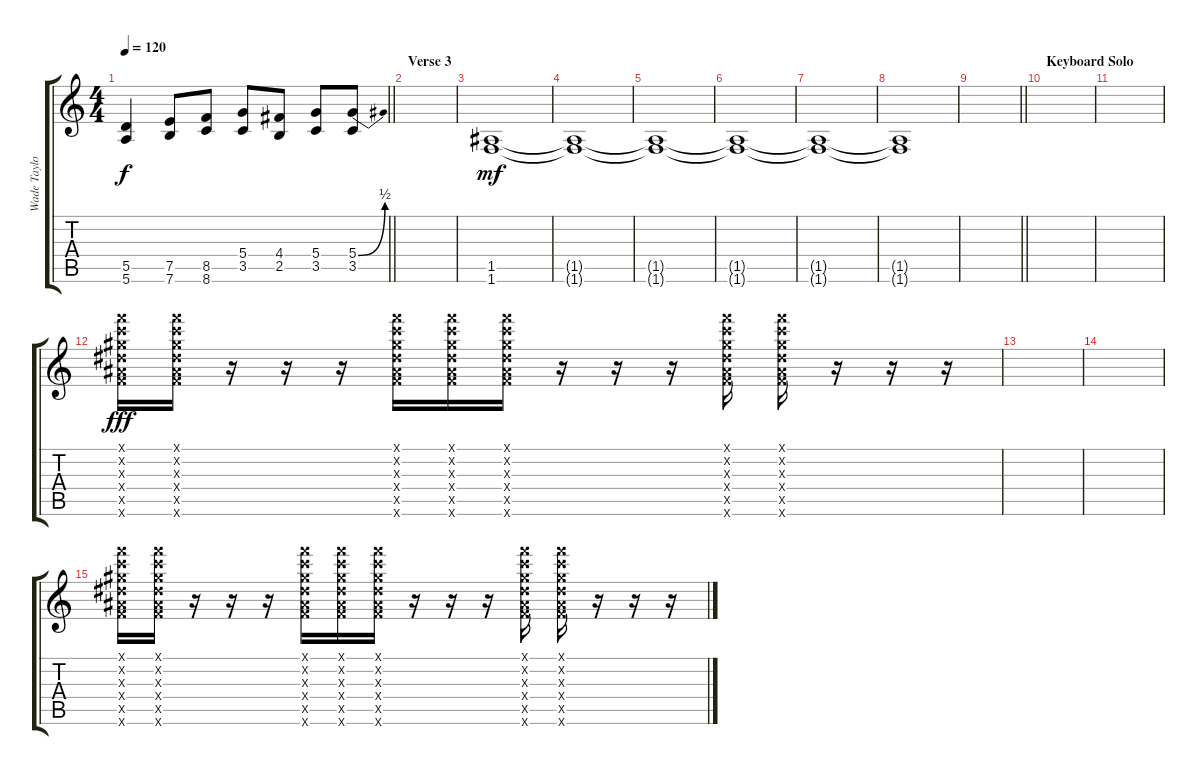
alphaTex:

\track ("Wade Taylor" "Wade Taylo") {instrument overdrivenguitar}
\staff {score tabs}
\tuning (E4 B3 G3 D3 A2 E2) {hide}
\ts (4 4)
\tempo 120
\clef g2
\barLineRight lightlight
\ks c
(5.5 5.6).4{dy f} (7.5 7.6).8 (8.5 8.6).8 (5.4 3.5).8 (4.4 2.5).8 (5.4 3.5).8 (5.4{be (bend 0 0 60 2)} 3.5).8 |
\section ("" "Verse 3")
|
(1.5 1.6).1{dy mf} |
(1.5{t} 1.6{t}).1 |
(1.5{t} 1.6{t}).1 |
(1.5{t} 1.6{t}).1 |
(1.5{t} 1.6{t}).1 |
(1.5{t} 1.6{t}).1 |
\barLineRight lightlight
|
\section ("" "Keyboard Solo")
|
|
(13.1{x} 13.2{x} 13.3{x} 13.4{x} 13.5{x} 13.6{x}).16{dy fff} (13.1{x} 13.2{x} 13.3{x} 13.4{x} 13.5{x} 13.6{x}).16 r.16 r.16 r.16 (13.1{x} 13.2{x} 13.3{x} 13.4{x} 13.5{x} 13.6{x}).16 (13.1{x} 13.2{x} 13.3{x} 13.4{x} 13.5{x} 13.6{x}).16 (13.1{x} 13.2{x} 13.3{x} 13.4{x} 13.5{x} 13.6{x}).16 r.16 r.16 r.16 (13.1{x} 13.2{x} 13.3{x} 13.4{x} 13.5{x} 13.6{x}).16 (13.1{x} 13.2{x} 13.3{x} 13.4{x} 13.5{x} 13.6{x}).16 r.16 r.16 r.16 |
|
|
(13.1{x} 13.2{x} 13.3{x} 13.4{x} 13.5{x} 13.6{x}).16 (13.1{x} 13.2{x} 13.3{x} 13.4{x} 13.5{x} 13.6{x}).16 r.16 r.16 r.16 (13.1{x} 13.2{x} 13.3{x} 13.4{x} 13.5{x} 13.6{x}).16 (13.1{x} 13.2{x} 13.3{x} 13.4{x} 13.5{x} 13.6{x}).16 (13.1{x} 13.2{x} 13.3{x} 13.4{x} 13.5{x} 13.6{x}).16 r.16 r.16 r.16 (13.1{x} 13.2{x} 13.3{x} 13.4{x} 13.5{x} 13.6{x}).16 (13.1{x} 13.2{x} 13.3{x} 13.4{x} 13.5{x} 13.6{x}).16 r.16 r.16 r.16
